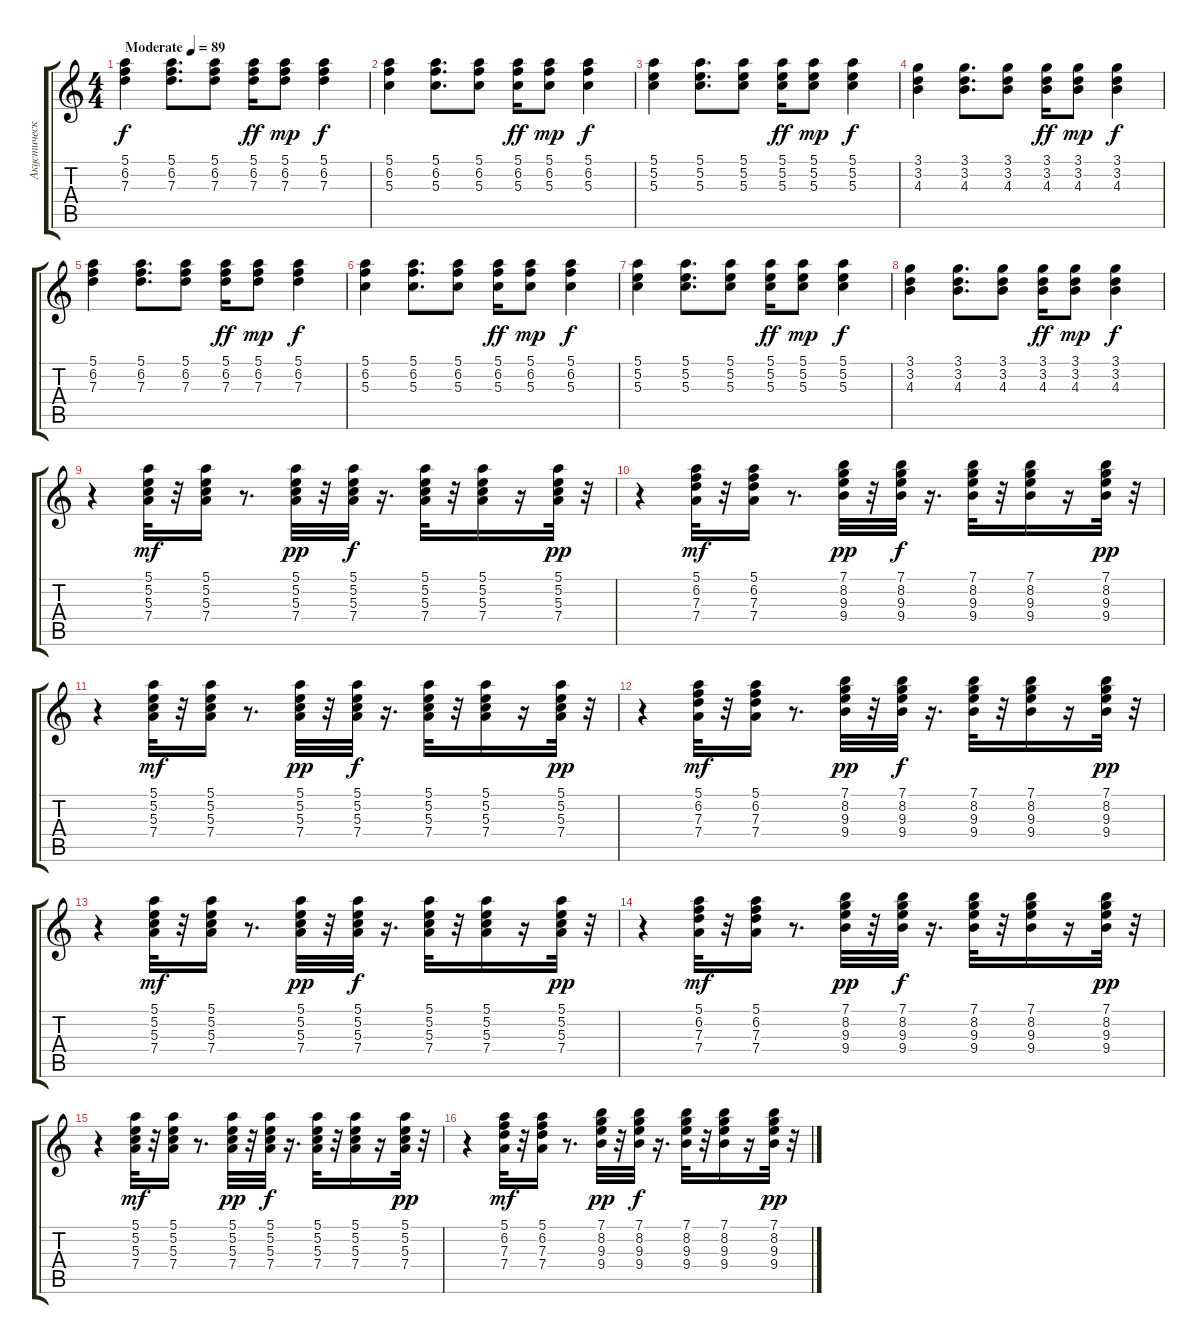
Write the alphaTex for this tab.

\track ("Акустическая Гитара " "Акустическ") {instrument acousticguitarsteel}
\staff {score tabs}
\tuning (E4 B3 G3 D3 A2 E2) {hide}
\ts (4 4)
\tempo (89 "Moderate")
\clef g2
\ks c
(5.1 6.2 7.3).4{dy f instrument acousticguitarsteel} (5.1 6.2 7.3).8{d} (5.1 6.2 7.3).8 (5.1 6.2 7.3).16{dy ff} (5.1 6.2 7.3).8{dy mp} (5.1 6.2 7.3).4{dy f} |
(5.1 6.2 5.3).4 (5.1 6.2 5.3).8{d} (5.1 6.2 5.3).8 (5.1 6.2 5.3).16{dy ff} (5.1 6.2 5.3).8{dy mp} (5.1 6.2 5.3).4{dy f} |
(5.1 5.2 5.3).4 (5.1 5.2 5.3).8{d} (5.1 5.2 5.3).8 (5.1 5.2 5.3).16{dy ff} (5.1 5.2 5.3).8{dy mp} (5.1 5.2 5.3).4{dy f} |
(3.1 3.2 4.3).4 (3.1 3.2 4.3).8{d} (3.1 3.2 4.3).8 (3.1 3.2 4.3).16{dy ff} (3.1 3.2 4.3).8{dy mp} (3.1 3.2 4.3).4{dy f} |
(5.1 6.2 7.3).4 (5.1 6.2 7.3).8{d} (5.1 6.2 7.3).8 (5.1 6.2 7.3).16{dy ff} (5.1 6.2 7.3).8{dy mp} (5.1 6.2 7.3).4{dy f} |
(5.1 6.2 5.3).4 (5.1 6.2 5.3).8{d} (5.1 6.2 5.3).8 (5.1 6.2 5.3).16{dy ff} (5.1 6.2 5.3).8{dy mp} (5.1 6.2 5.3).4{dy f} |
(5.1 5.2 5.3).4 (5.1 5.2 5.3).8{d} (5.1 5.2 5.3).8 (5.1 5.2 5.3).16{dy ff} (5.1 5.2 5.3).8{dy mp} (5.1 5.2 5.3).4{dy f} |
(3.1 3.2 4.3).4 (3.1 3.2 4.3).8{d} (3.1 3.2 4.3).8 (3.1 3.2 4.3).16{dy ff} (3.1 3.2 4.3).8{dy mp} (3.1 3.2 4.3).4{dy f} |
r.4 (5.1 5.2 5.3 7.4).32{dy mf} r.32 (5.1 5.2 5.3 7.4).16 r.8{d} (5.1 5.2 5.3 7.4).32{dy pp} r.32 (5.1 5.2 5.3 7.4).32{dy f} r.16{d} (5.1 5.2 5.3 7.4).32 r.32 (5.1 5.2 5.3 7.4).16 r.16 (5.1 5.2 5.3 7.4).32{dy pp} r.32 |
r.4 (5.1 6.2 7.3 7.4).32{dy mf} r.32 (5.1 6.2 7.3 7.4).16 r.8{d} (7.1 8.2 9.3 9.4).32{dy pp} r.32 (7.1 8.2 9.3 9.4).32{dy f} r.16{d} (7.1 8.2 9.3 9.4).32 r.32 (7.1 8.2 9.3 9.4).16 r.16 (7.1 8.2 9.3 9.4).32{dy pp} r.32 |
r.4 (5.1 5.2 5.3 7.4).32{dy mf} r.32 (5.1 5.2 5.3 7.4).16 r.8{d} (5.1 5.2 5.3 7.4).32{dy pp} r.32 (5.1 5.2 5.3 7.4).32{dy f} r.16{d} (5.1 5.2 5.3 7.4).32 r.32 (5.1 5.2 5.3 7.4).16 r.16 (5.1 5.2 5.3 7.4).32{dy pp} r.32 |
r.4 (5.1 6.2 7.3 7.4).32{dy mf} r.32 (5.1 6.2 7.3 7.4).16 r.8{d} (7.1 8.2 9.3 9.4).32{dy pp} r.32 (7.1 8.2 9.3 9.4).32{dy f} r.16{d} (7.1 8.2 9.3 9.4).32 r.32 (7.1 8.2 9.3 9.4).16 r.16 (7.1 8.2 9.3 9.4).32{dy pp} r.32 |
r.4 (5.1 5.2 5.3 7.4).32{dy mf} r.32 (5.1 5.2 5.3 7.4).16 r.8{d} (5.1 5.2 5.3 7.4).32{dy pp} r.32 (5.1 5.2 5.3 7.4).32{dy f} r.16{d} (5.1 5.2 5.3 7.4).32 r.32 (5.1 5.2 5.3 7.4).16 r.16 (5.1 5.2 5.3 7.4).32{dy pp} r.32 |
r.4 (5.1 6.2 7.3 7.4).32{dy mf} r.32 (5.1 6.2 7.3 7.4).16 r.8{d} (7.1 8.2 9.3 9.4).32{dy pp} r.32 (7.1 8.2 9.3 9.4).32{dy f} r.16{d} (7.1 8.2 9.3 9.4).32 r.32 (7.1 8.2 9.3 9.4).16 r.16 (7.1 8.2 9.3 9.4).32{dy pp} r.32 |
r.4 (5.1 5.2 5.3 7.4).32{dy mf} r.32 (5.1 5.2 5.3 7.4).16 r.8{d} (5.1 5.2 5.3 7.4).32{dy pp} r.32 (5.1 5.2 5.3 7.4).32{dy f} r.16{d} (5.1 5.2 5.3 7.4).32 r.32 (5.1 5.2 5.3 7.4).16 r.16 (5.1 5.2 5.3 7.4).32{dy pp} r.32 |
r.4 (5.1 6.2 7.3 7.4).32{dy mf} r.32 (5.1 6.2 7.3 7.4).16 r.8{d} (7.1 8.2 9.3 9.4).32{dy pp} r.32 (7.1 8.2 9.3 9.4).32{dy f} r.16{d} (7.1 8.2 9.3 9.4).32 r.32 (7.1 8.2 9.3 9.4).16 r.16 (7.1 8.2 9.3 9.4).32{dy pp} r.32
